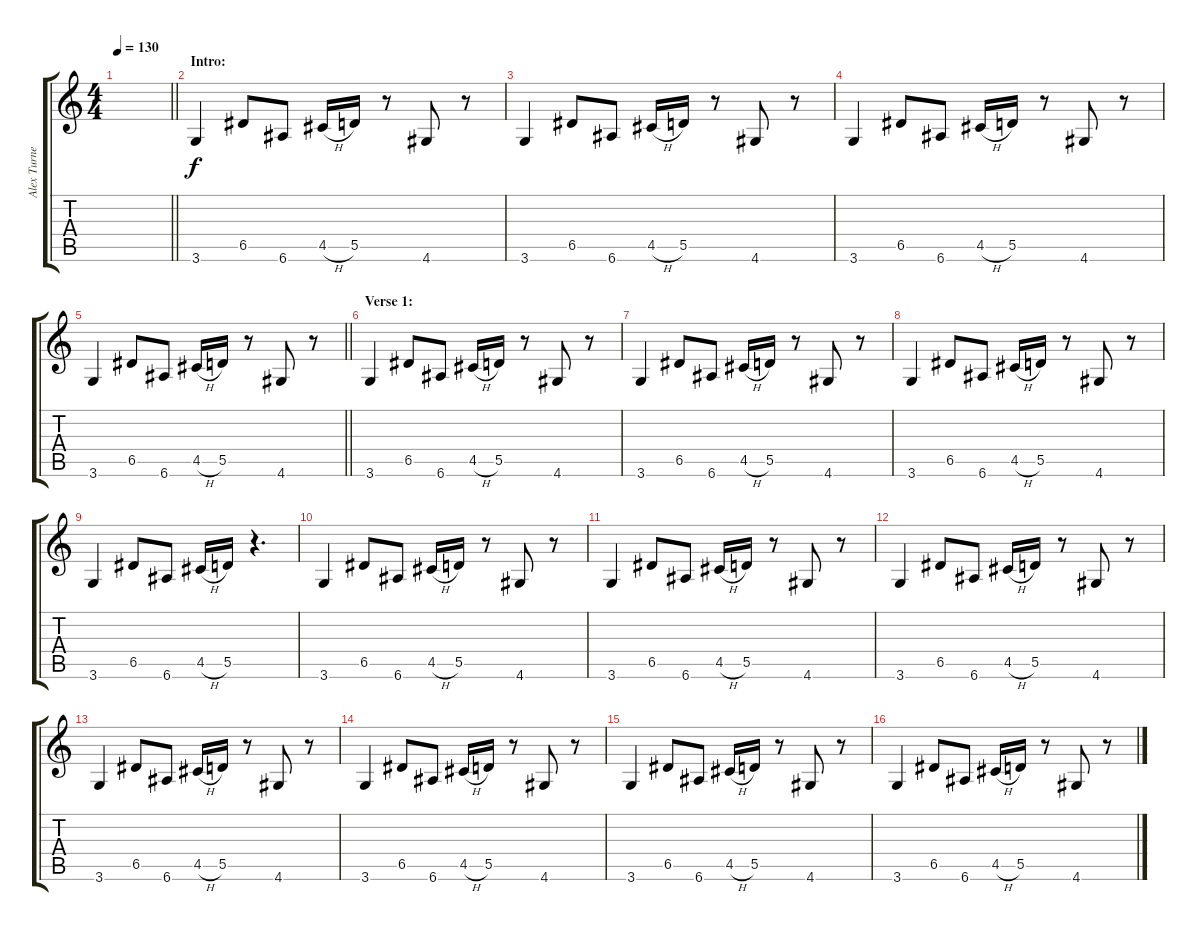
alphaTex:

\track ("Alex Turner (Rhythm Guitar)" "Alex Turne") {instrument overdrivenguitar}
\staff {score tabs}
\tuning (E4 B3 G3 D3 A2 E2) {hide}
\ts (4 4)
\tempo 130
\clef g2
\barLineRight lightlight
\ks c
|
\section ("" "Intro:")
3.6.4 6.5.8 6.6.8 4.5{h}.16 5.5.16 r.8 4.6.8 r.8 |
3.6.4 6.5.8 6.6.8 4.5{h}.16 5.5.16 r.8 4.6.8 r.8 |
3.6.4 6.5.8 6.6.8 4.5{h}.16 5.5.16 r.8 4.6.8 r.8 |
\barLineRight lightlight
3.6.4 6.5.8 6.6.8 4.5{h}.16 5.5.16 r.8 4.6.8 r.8 |
\section ("" "Verse 1:")
3.6.4 6.5.8 6.6.8 4.5{h}.16 5.5.16 r.8 4.6.8 r.8 |
3.6.4 6.5.8 6.6.8 4.5{h}.16 5.5.16 r.8 4.6.8 r.8 |
3.6.4 6.5.8 6.6.8 4.5{h}.16 5.5.16 r.8 4.6.8 r.8 |
3.6.4 6.5.8 6.6.8 4.5{h}.16 5.5.16 r.4{d} |
3.6.4 6.5.8 6.6.8 4.5{h}.16 5.5.16 r.8 4.6.8 r.8 |
3.6.4 6.5.8 6.6.8 4.5{h}.16 5.5.16 r.8 4.6.8 r.8 |
3.6.4 6.5.8 6.6.8 4.5{h}.16 5.5.16 r.8 4.6.8 r.8 |
3.6.4 6.5.8 6.6.8 4.5{h}.16 5.5.16 r.8 4.6.8 r.8 |
3.6.4 6.5.8 6.6.8 4.5{h}.16 5.5.16 r.8 4.6.8 r.8 |
3.6.4 6.5.8 6.6.8 4.5{h}.16 5.5.16 r.8 4.6.8 r.8 |
3.6.4 6.5.8 6.6.8 4.5{h}.16 5.5.16 r.8 4.6.8 r.8
